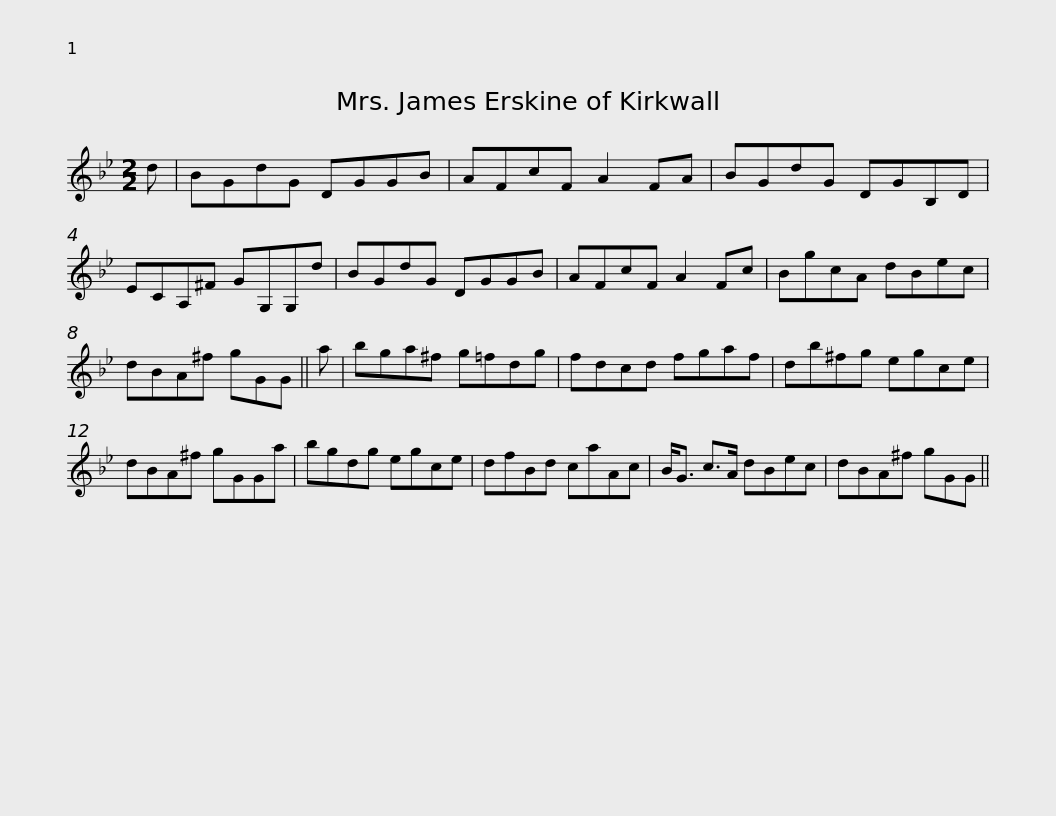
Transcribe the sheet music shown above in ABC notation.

X:1
L:1/8
M:2/2
I:linebreak $
K:Gmin
V:1 treble
V:1
 d | BGdG DGGB | AFcF A2 FA | BGdG DGB,D | ECA,^F GG,G,d | %5
 BGdG DGGB |$ AFcF A2 Fc | BgcA dBec | dBA^f gGG || a | %10
 bga^f g=fdg | fdcd fgaf |$ db^fg egce | dBA^f gGGa | bgdg egce | %15
 dfBd caAc | B<G c>A dBec |$ dBA^f gGG || %18
